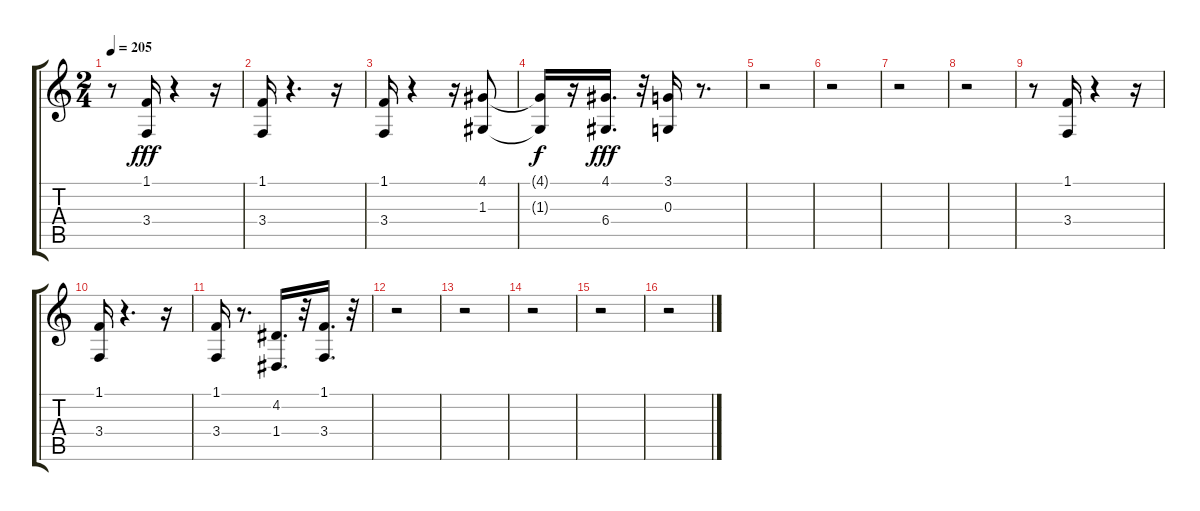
\track "" {instrument altosax}
\staff {score tabs}
\tuning (E4 B3 G3 D3 A2 E2) {hide}
\ts (2 4)
\tempo 205
\clef g2
\ks c
r.8{dy f} (1.1 3.4).16{dy fff} r.4 r.16 |
(1.1 3.4).16 r.4{d} r.16 |
(1.1 3.4).16 r.4 r.16 (4.1 1.3).8 |
(4.1{t} 1.3{t}).16{dy f} r.16 (4.1 6.4).16{d dy fff} r.32 (3.1 0.3).16 r.8{d} |
r.2 |
r.2 |
r.2 |
r.2 |
r.8 (1.1 3.4).16 r.4 r.16 |
(1.1 3.4).16 r.4{d} r.16 |
(1.1 3.4).16 r.8{d} (4.2 1.4).16{d} r.32 (1.1 3.4).16{d} r.32 |
r.2 |
r.2 |
r.2 |
r.2 |
r.2
